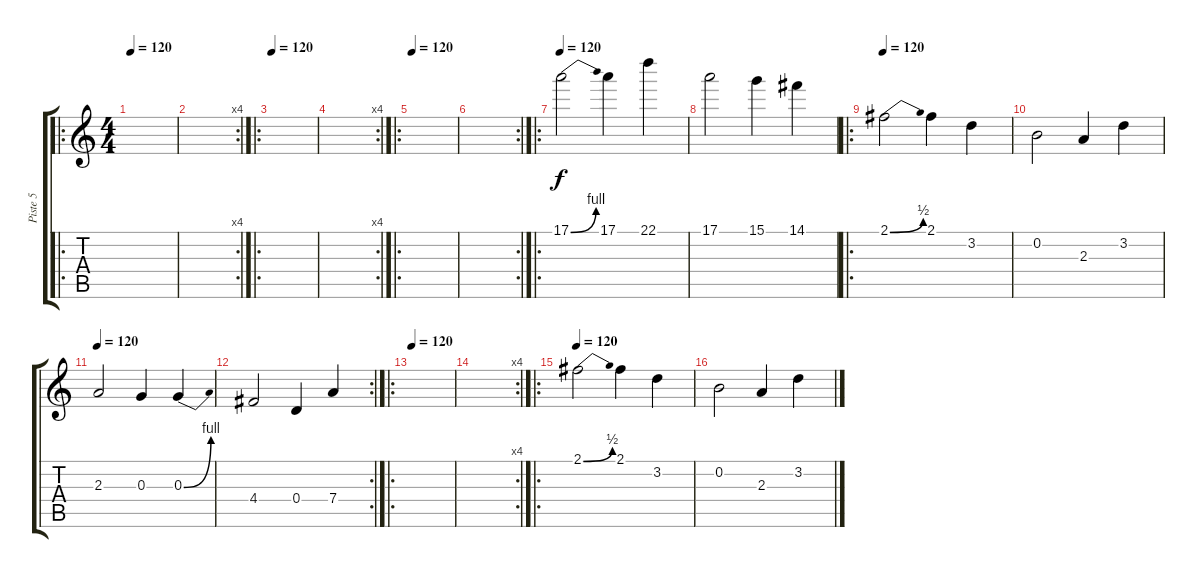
\track ("Piste 5" "Piste 5") {instrument distortionguitar}
\staff {score tabs}
\tuning (E4 B3 G3 D3 A2 E2) {hide}
\ro
\ts (4 4)
\tempo 120
\clef g2
\ks c
|
\rc 4
|
\ro
\tempo 120
|
\rc 4
|
\ro
\tempo 120
|
\rc 2
|
\ro
\tempo 120
17.1{be (bend 0 0 60 4)}.2 17.1.4 22.1.4 |
17.1.2 15.1.4 14.1.4 |
\ro
\tempo 120
2.1{be (bend 0 0 60 2)}.2 2.1.4 3.2.4 |
0.2.2 2.3.4 3.2.4 |
\tempo 120
2.3.2 0.3.4 0.3{be (bend 0 0 60 4)}.4 |
\rc 2
4.4.2 0.4.4 7.4.4 |
\ro
\tempo 120
|
\rc 4
|
\ro
\tempo 120
2.1{be (bend 0 0 60 2)}.2 2.1.4 3.2.4 |
0.2.2 2.3.4 3.2.4
